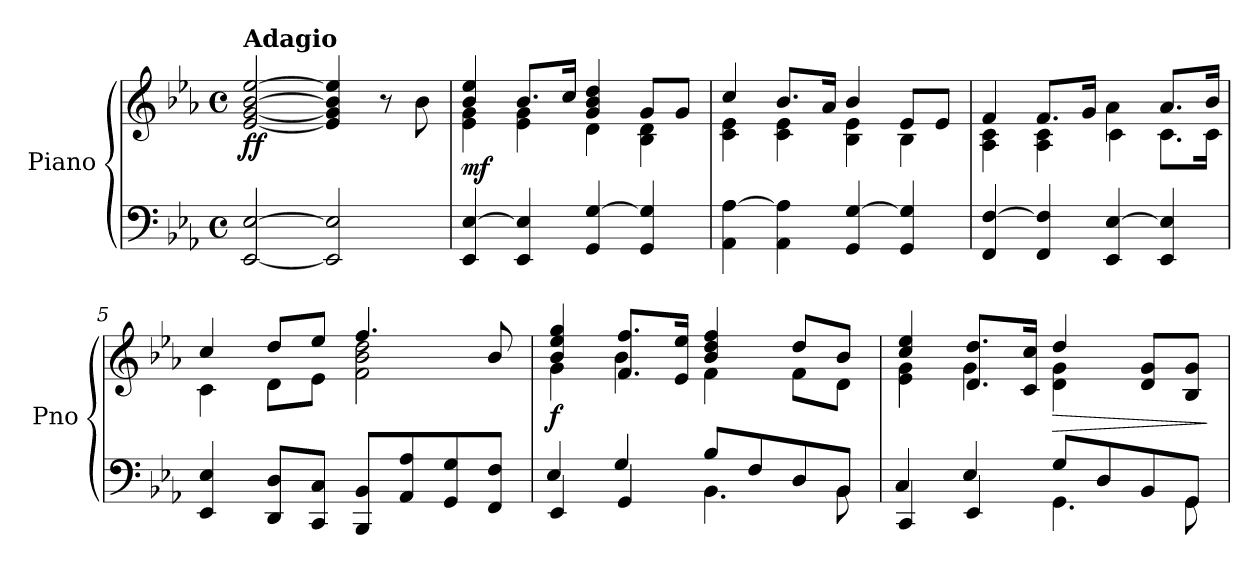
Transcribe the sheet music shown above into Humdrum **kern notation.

**kern	**kern	**dynam
*part1	*part1	*part1
*staff2	*staff1	*staff1/2
*I"Piano	*	*
*I'Pno	*	*
*clefF4	*clefG2	*
*k[b-e-a-]	*k[b-e-a-]	*
*M4/4	*M4/4	*
*met(c)	*met(c)	*
=1	=1	=1
!	!LO:TX:a:B:t=Adagio	!
!	!	!LO:DY:b
[2EE-/ [2E-/	[2e-/ [2g/ [2b-/ [2ee-/	ff
2EE-/] 2E-/]	4e-/] 4g/] 4b-/] 4ee-/]	.
.	8r	.
.	8b-\	.
=2	=2	=2
*	*^	*
!	!	!	!LO:DY:b
4EE-/ [4E-/	4b-/ 4ee-/	4e-\ 4g\	mf
4EE-/ 4E-/]	8.b-/L	4e-\ 4g\	.
.	16cc/Jk	.	.
4GG/ [4G/	4g/ 4b-/ 4dd/	4d\	.
4GG/ 4G/]	8g/L	4B-\ 4d\	.
.	8g/J	.	.
=3	=3	=3	=3
4AA-\ [4A-\	4cc/	4c\ 4e-\	.
4AA-\ 4A-\]	8.b-/L	4c\ 4e-\	.
.	16a-/Jk	.	.
4GG/ [4G/	4b-/	4B-\ 4e-\	.
4GG/ 4G/]	8e-/L	4B-\	.
.	8e-/J	.	.
=4	=4	=4	=4
4FF/ [4F/	4f/	4A-\ 4c\	.
4FF/ 4F/]	8.f/L	4A-\ 4c\	.
.	16g/Jk	.	.
4EE-/ [4E-/	4a-\	4c\	.
4EE-/ 4E-/]	8.a-/L	8.c\L	.
.	16b-/Jk	16c\Jk	.
=5	=5	=5	=5
4EE-/ 4E-/	4cc/	4c\	.
8DD/ 8D/L	8dd/L	8d\L	.
8CC/ 8C/J	8ee-/J	8e-\J	.
8BBB-/ 8BB-/L	4.ff/	2f\ 2b-\ 2dd\	.
8AA-/ 8A-/	.	.	.
8GG/ 8G/	.	.	.
8FF/ 8F/J	8b-/	.	.
!!LO:LB:g=z	!!
=6	=6	=6	=6
*^	*	*	*
!	!	!	!	!LO:DY:b
4EE-/	4E-/	4b-/ 4ee-/ 4gg/	4g\	f
4GG/	4G/	8.f/ 8.ff/L	4b-\	.
.	.	16e-/ 16ee-/Jk	.	.
4.BB-\	8B-/L	4b-/ 4dd/ 4ff/	4f\	.
.	8F/	.	.	.
.	8D/	8dd/L	8f\L	.
8BB-\	8BB-/J	8b-/J	8d\J	.
=7	=7	=7	=7	=7
4CC/	4C/	4cc/ 4ee-/	4e-\ 4g\	.
4EE-/	4E-/	8.d/ 8.dd/L	4g\	.
.	.	16c/ 16cc/Jk	.	.
!	!	!	!	!LO:HP:b
4.GG\	8G/L	4dd/	4d\ 4g\	>
.	8D/	.	.	.
.	8BB-/	8d/ 8g/L	4ryy	.
8GG\	8GG/J	8B-/ 8g/J	.	.
*v	*v	*	*	*
*	*v	*v	*
.	.	]
=	=	=
*-	*-	*-
